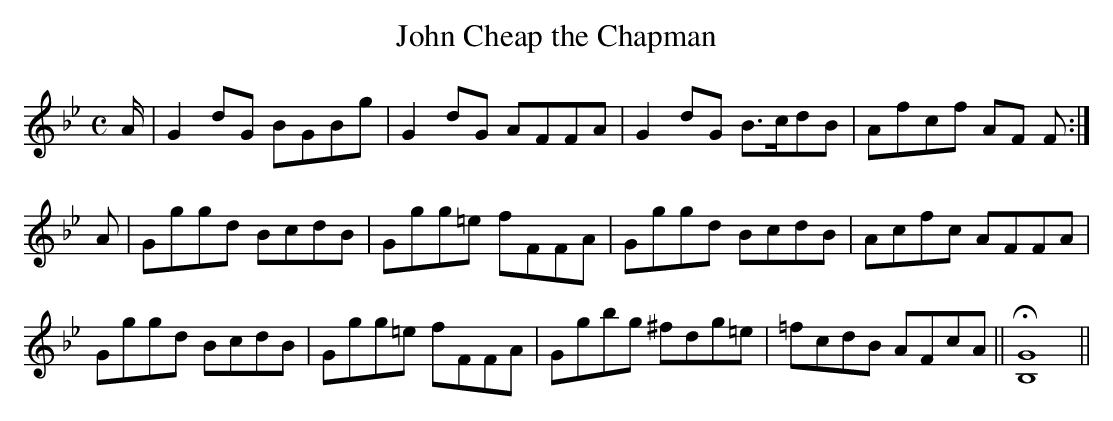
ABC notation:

X:1
T:John Cheap the Chapman
M:C
L:1/8
K:Gmin
A/|G2 dG BGBg|G2 dG AFFA|G2 dG B>cdB|Afcf AF F:|
A|Gggd BcdB|Ggg=e fFFA|Gggd BcdB|Acfc AFFA|
Gggd BcdB|Ggg=e fFFA|Ggbg ^fdg=e|=fcdB AFcA||!fermata![B,8G8]||
